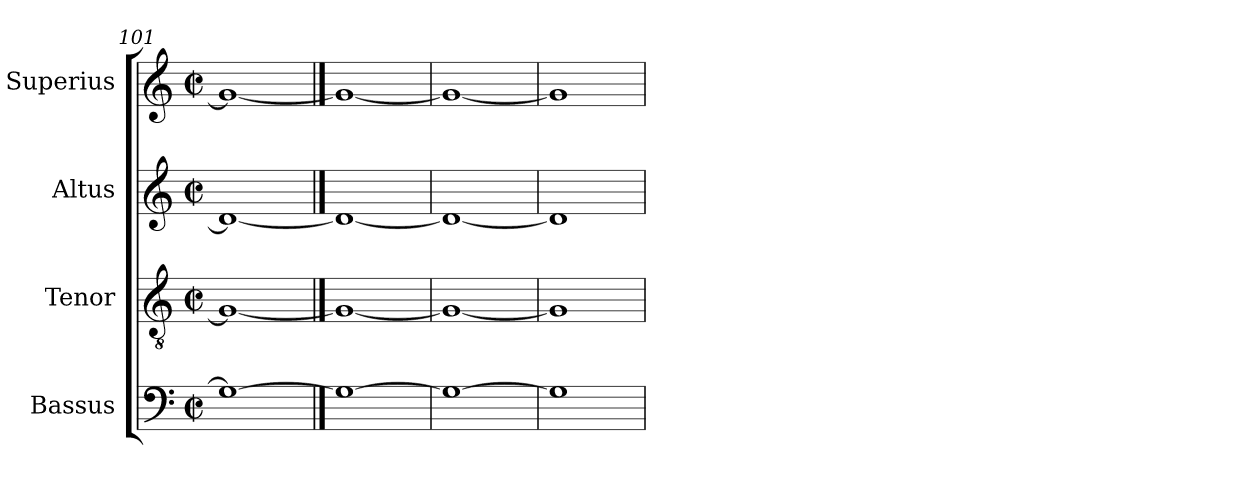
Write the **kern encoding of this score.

**kern	**kern	**kern	**kern
*part4	*part3	*part2	*part1
*staff4	*staff3	*staff2	*staff1
*I"Bassus	*I"Tenor	*I"Altus	*I"Superius
*I'B.	*I'T.	*I'C.	*I'S.
*clefF4	*clefGv2	*clefG2	*clefG2
*	*ITrd7c12	*	*
*k[]	*k[]	*k[]	*k[]
*C:	*C:	*C:	*C:
*M2/2	*M2/2	*M2/2	*M2/2
*met(c|)	*met(c|)	*met(c|)	*met(c|)
=101	=101	=101	=101
1Gi_>	1GGi_<	1di_<	1gi_<
==102	==102	==102	==102
1Gi_	1GGi_	1di_	1gi_
=103	=103	=103	=103
1Gi_	1GGi_	1di_	1gi_
=104	=104	=104	=104
1Gi]	1GGi]	1di]	1gi]
=	=	=	=
*-	*-	*-	*-
